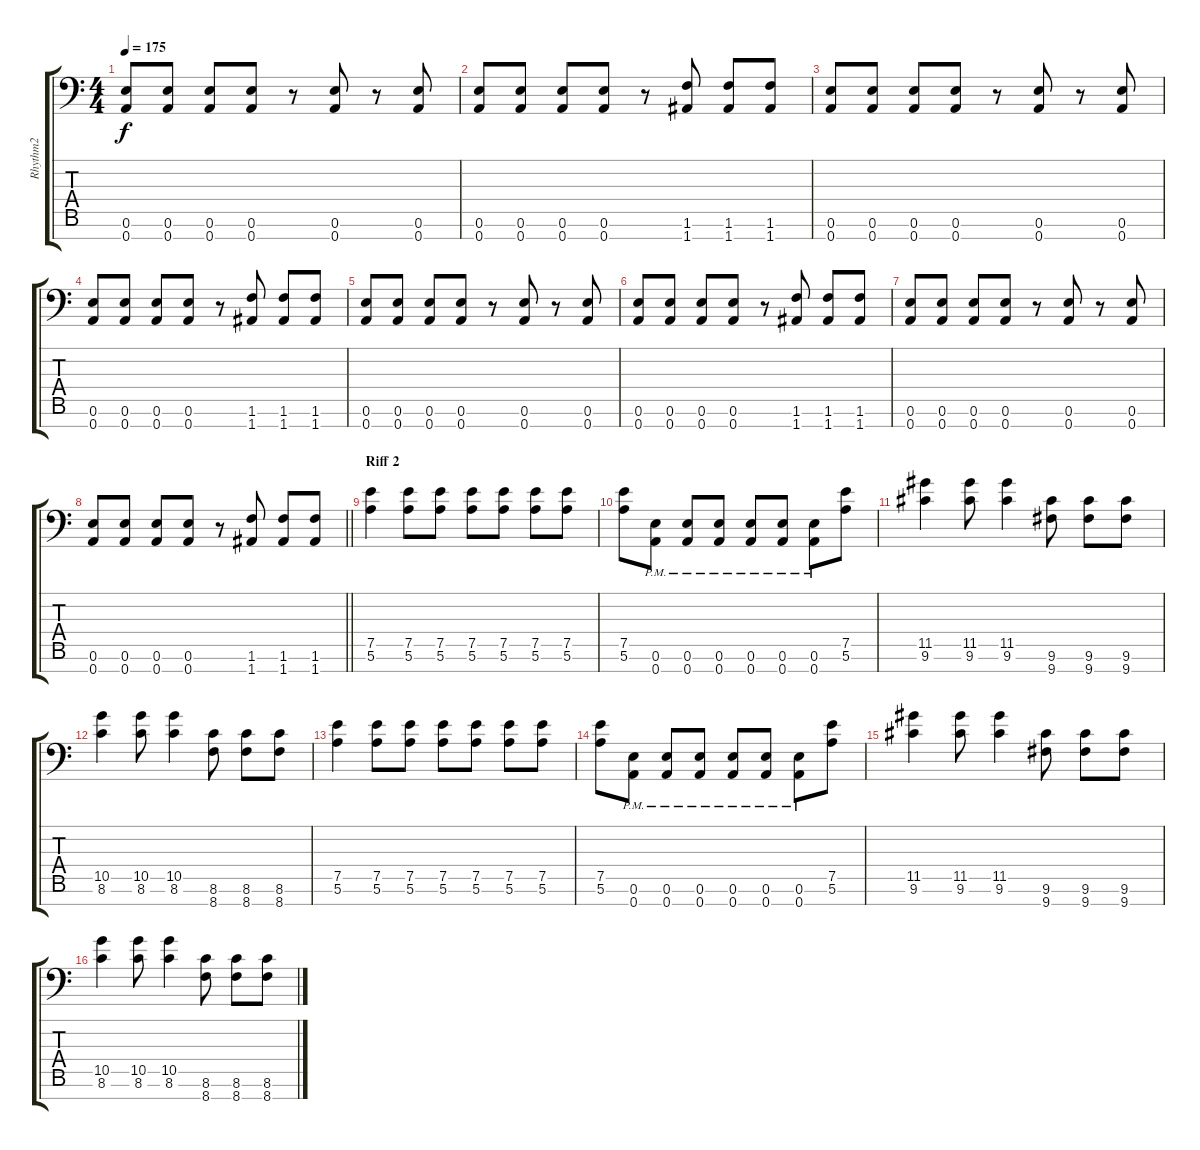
\track ("Rhythm2" "Rhythm2") {instrument overdrivenguitar}
\staff {score tabs}
\tuning (E4 B3 G3 D3 A2 E2 A1) {hide}
\ts (4 4)
\tempo 175
\clef f4
\ks c
(0.6 0.7).8{dy f} (0.6 0.7).8 (0.6 0.7).8 (0.6 0.7).8 r.8 (0.6 0.7).8 r.8 (0.6 0.7).8 |
(0.6 0.7).8 (0.6 0.7).8 (0.6 0.7).8 (0.6 0.7).8 r.8 (1.6 1.7).8 (1.6 1.7).8 (1.6 1.7).8 |
(0.6 0.7).8 (0.6 0.7).8 (0.6 0.7).8 (0.6 0.7).8 r.8 (0.6 0.7).8 r.8 (0.6 0.7).8 |
(0.6 0.7).8 (0.6 0.7).8 (0.6 0.7).8 (0.6 0.7).8 r.8 (1.6 1.7).8 (1.6 1.7).8 (1.6 1.7).8 |
(0.6 0.7).8 (0.6 0.7).8 (0.6 0.7).8 (0.6 0.7).8 r.8 (0.6 0.7).8 r.8 (0.6 0.7).8 |
(0.6 0.7).8 (0.6 0.7).8 (0.6 0.7).8 (0.6 0.7).8 r.8 (1.6 1.7).8 (1.6 1.7).8 (1.6 1.7).8 |
(0.6 0.7).8 (0.6 0.7).8 (0.6 0.7).8 (0.6 0.7).8 r.8 (0.6 0.7).8 r.8 (0.6 0.7).8 |
\barLineRight lightlight
(0.6 0.7).8 (0.6 0.7).8 (0.6 0.7).8 (0.6 0.7).8 r.8 (1.6 1.7).8 (1.6 1.7).8 (1.6 1.7).8 |
\section ("" "Riff 2")
(7.5 5.6).4 (7.5 5.6).8 (7.5 5.6).8 (7.5 5.6).8 (7.5 5.6).8 (7.5 5.6).8 (7.5 5.6).8 |
(7.5 5.6).8 (0.6{pm} 0.7{pm}).8 (0.6{pm} 0.7{pm}).8 (0.6{pm} 0.7{pm}).8 (0.6{pm} 0.7{pm}).8 (0.6{pm} 0.7{pm}).8 (0.6{pm} 0.7{pm}).8 (7.5 5.6).8 |
(11.5 9.6).4 (11.5 9.6).8 (11.5 9.6).4 (9.6 9.7).8 (9.6 9.7).8 (9.6 9.7).8 |
(10.5 8.6).4 (10.5 8.6).8 (10.5 8.6).4 (8.6 8.7).8 (8.6 8.7).8 (8.6 8.7).8 |
(7.5 5.6).4 (7.5 5.6).8 (7.5 5.6).8 (7.5 5.6).8 (7.5 5.6).8 (7.5 5.6).8 (7.5 5.6).8 |
(7.5 5.6).8 (0.6{pm} 0.7{pm}).8 (0.6{pm} 0.7{pm}).8 (0.6{pm} 0.7{pm}).8 (0.6{pm} 0.7{pm}).8 (0.6{pm} 0.7{pm}).8 (0.6{pm} 0.7{pm}).8 (7.5 5.6).8 |
(11.5 9.6).4 (11.5 9.6).8 (11.5 9.6).4 (9.6 9.7).8 (9.6 9.7).8 (9.6 9.7).8 |
(10.5 8.6).4 (10.5 8.6).8 (10.5 8.6).4 (8.6 8.7).8 (8.6 8.7).8 (8.6 8.7).8
